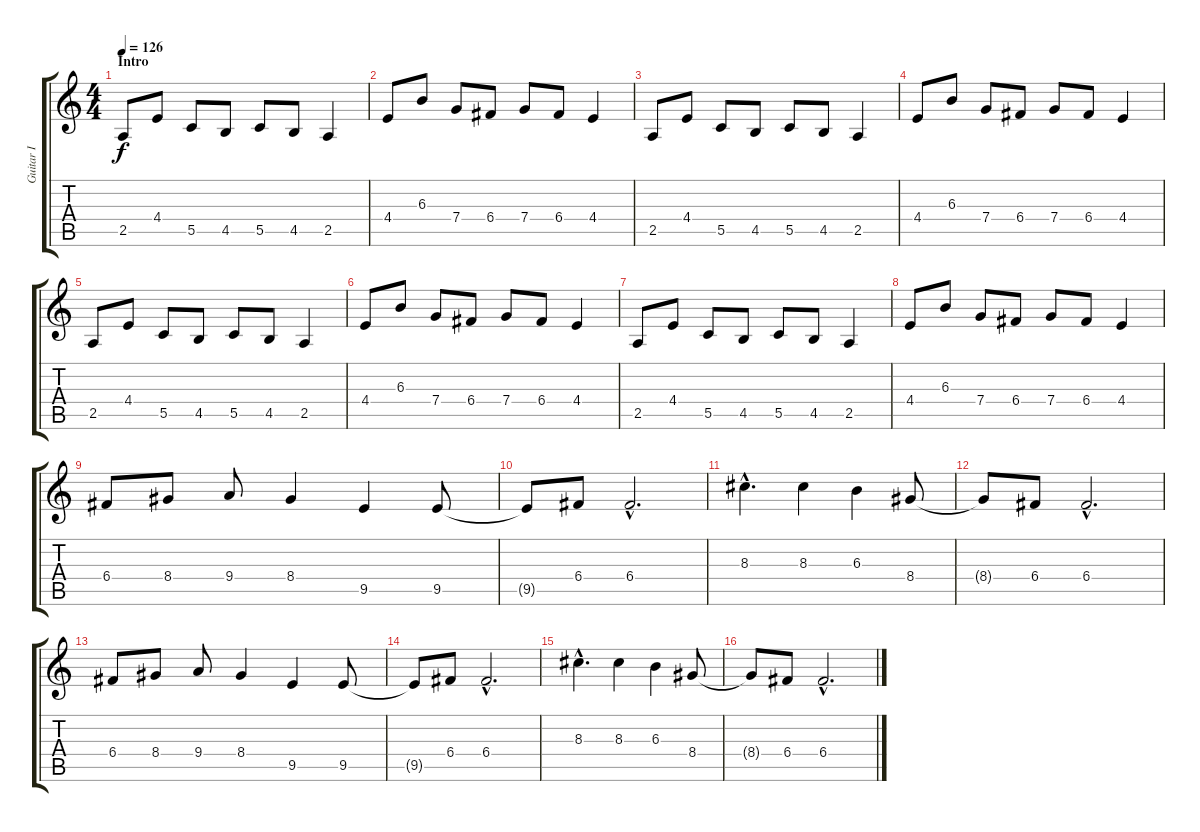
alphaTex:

\track ("Guitar I" "Guitar I") {instrument distortionguitar}
\staff {score tabs}
\tuning (D4 A3 F3 C3 G2 D2) {hide}
\ts (4 4)
\section ("" "Intro")
\tempo 126
\clef g2
\ks c
2.5.8{dy f instrument distortionguitar} 4.4.8 5.5.8 4.5.8 5.5.8 4.5.8 2.5.4 |
4.4.8 6.3.8 7.4.8 6.4.8 7.4.8 6.4.8 4.4.4 |
2.5.8 4.4.8 5.5.8 4.5.8 5.5.8 4.5.8 2.5.4 |
4.4.8 6.3.8 7.4.8 6.4.8 7.4.8 6.4.8 4.4.4 |
2.5.8 4.4.8 5.5.8 4.5.8 5.5.8 4.5.8 2.5.4 |
4.4.8 6.3.8 7.4.8 6.4.8 7.4.8 6.4.8 4.4.4 |
2.5.8 4.4.8 5.5.8 4.5.8 5.5.8 4.5.8 2.5.4 |
4.4.8 6.3.8 7.4.8 6.4.8 7.4.8 6.4.8 4.4.4 |
6.4.8 8.4.8 9.4.8 8.4.4 9.5.4 9.5.8 |
9.5{t}.8 6.4.8 6.4{hac}.2{d} |
8.3{hac}.4{d} 8.3.4 6.3.4 8.4.8 |
8.4{t}.8 6.4.8 6.4{hac}.2{d} |
6.4.8 8.4.8 9.4.8 8.4.4 9.5.4 9.5.8 |
9.5{t}.8 6.4.8 6.4{hac}.2{d} |
8.3{hac}.4{d} 8.3.4 6.3.4 8.4.8 |
8.4{t}.8 6.4.8 6.4{hac}.2{d}
